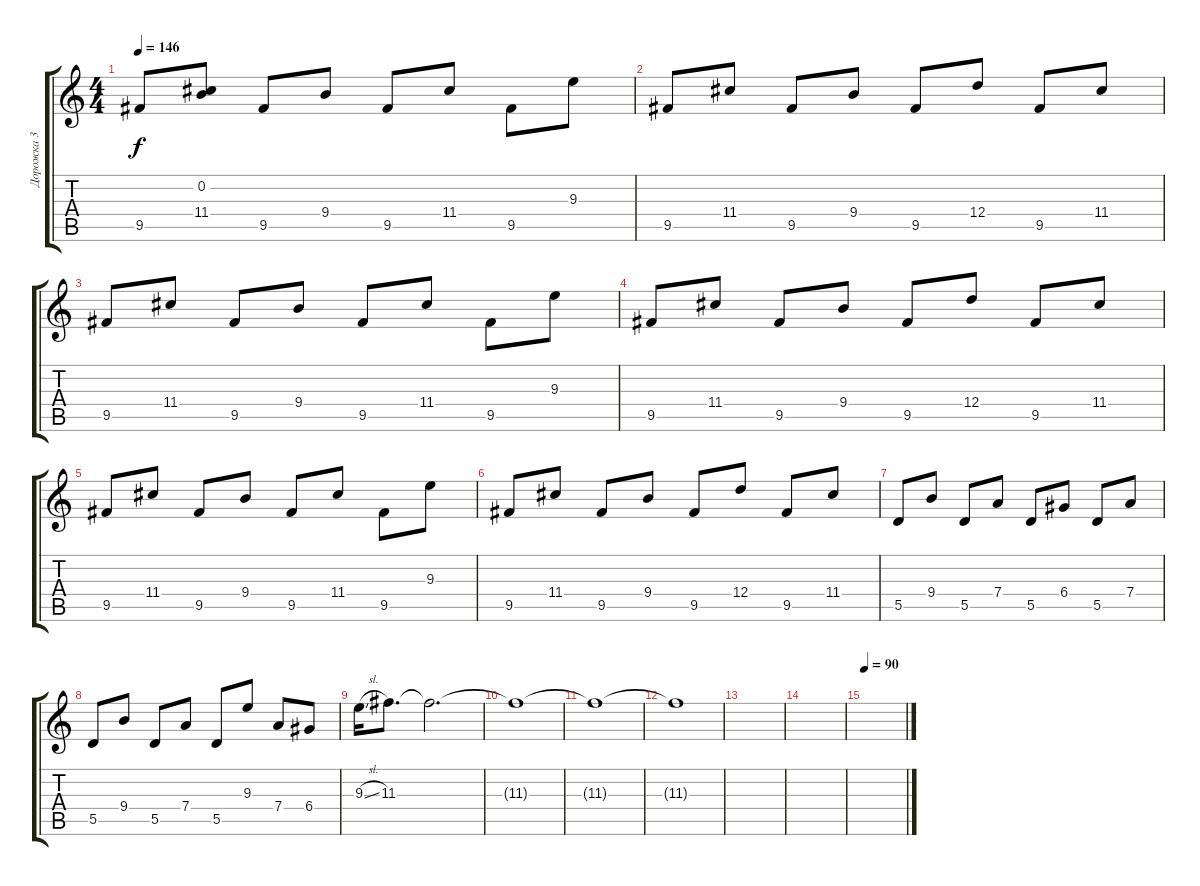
\track ("Дорожка 3" "Дорожка 3") {instrument overdrivenguitar}
\staff {score tabs}
\tuning (E4 B3 G3 D3 A2 E2) {hide}
\ts (4 4)
\tempo 146
\clef g2
\ks c
9.5.8{dy f} (0.2 11.4).8 9.5.8 9.4.8 9.5.8 11.4.8 9.5.8 9.3.8 |
9.5.8 11.4.8 9.5.8 9.4.8 9.5.8 12.4.8 9.5.8 11.4.8 |
9.5.8 11.4.8 9.5.8 9.4.8 9.5.8 11.4.8 9.5.8 9.3.8 |
9.5.8 11.4.8 9.5.8 9.4.8 9.5.8 12.4.8 9.5.8 11.4.8 |
9.5.8 11.4.8 9.5.8 9.4.8 9.5.8 11.4.8 9.5.8 9.3.8 |
9.5.8 11.4.8 9.5.8 9.4.8 9.5.8 12.4.8 9.5.8 11.4.8 |
5.5.8 9.4.8 5.5.8 7.4.8 5.5.8 6.4.8 5.5.8 7.4.8 |
5.5.8 9.4.8 5.5.8 7.4.8 5.5.8 9.3.8 7.4.8 6.4.8 |
9.3{sl}.16 11.3.8{d} 11.3{t}.2{d} |
11.3{t}.1 |
11.3{t}.1 |
11.3{t}.1 |
|
|
\tempo 90
